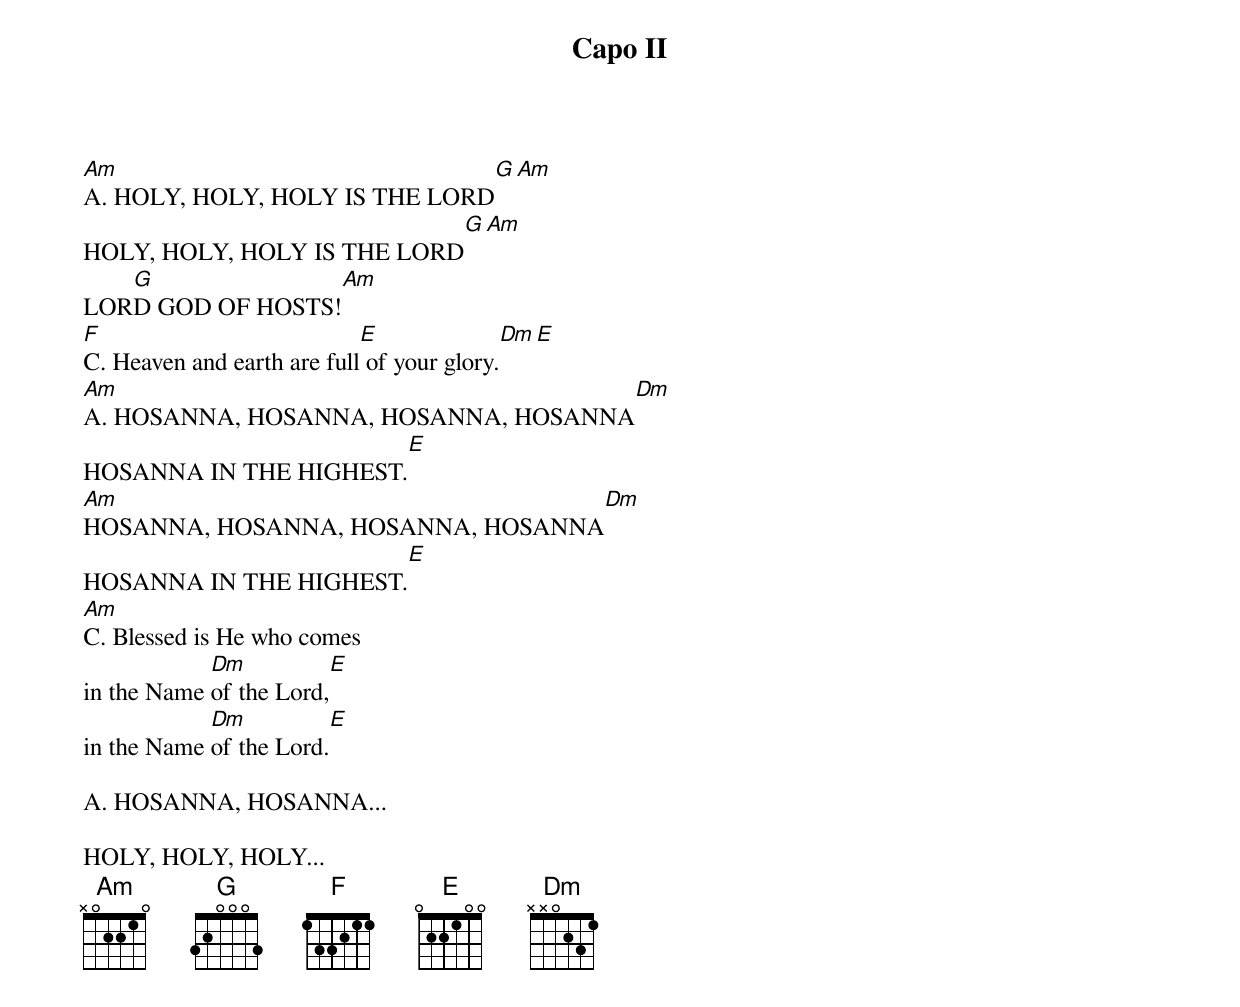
Capo II
Am                                     G                Am
A. HOLY, HOLY, HOLY IS THE LORD
                                       G                Am
HOLY, HOLY, HOLY IS THE LORD
   G                          Am
LORD GOD OF HOSTS!
F                           E                  Dm                     E
C. Heaven and earth are full of your glory.
Am                                            Dm
A. HOSANNA, HOSANNA, HOSANNA, HOSANNA
                                             E
HOSANNA IN THE HIGHEST.
Am                                            Dm
HOSANNA, HOSANNA, HOSANNA, HOSANNA
                                             E
HOSANNA IN THE HIGHEST.
Am
C. Blessed is He who comes
            Dm                         E
in the Name of the Lord,
            Dm                         E
in the Name of the Lord.

A. HOSANNA, HOSANNA...

HOLY, HOLY, HOLY...
